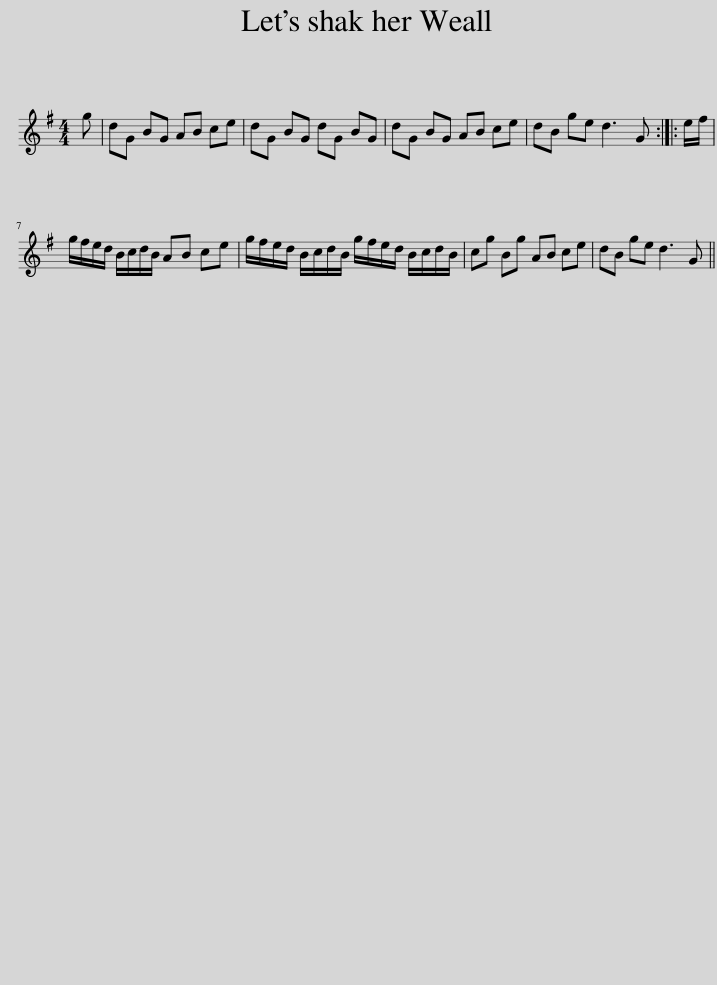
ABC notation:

X:1
L:1/8
M:4/4
I:linebreak $
K:G
V:1 treble
V:1
 g | dG BG AB ce | dG BG dG BG | dG BG AB ce | dB ge d3 G :: %5
 e/f/ |$ g/f/e/d/ B/c/d/B/ AB ce | g/f/e/d/ B/c/d/B/ g/f/e/d/ B/c/d/B/ | cg Bg AB ce | dB ge d3 G || %10
